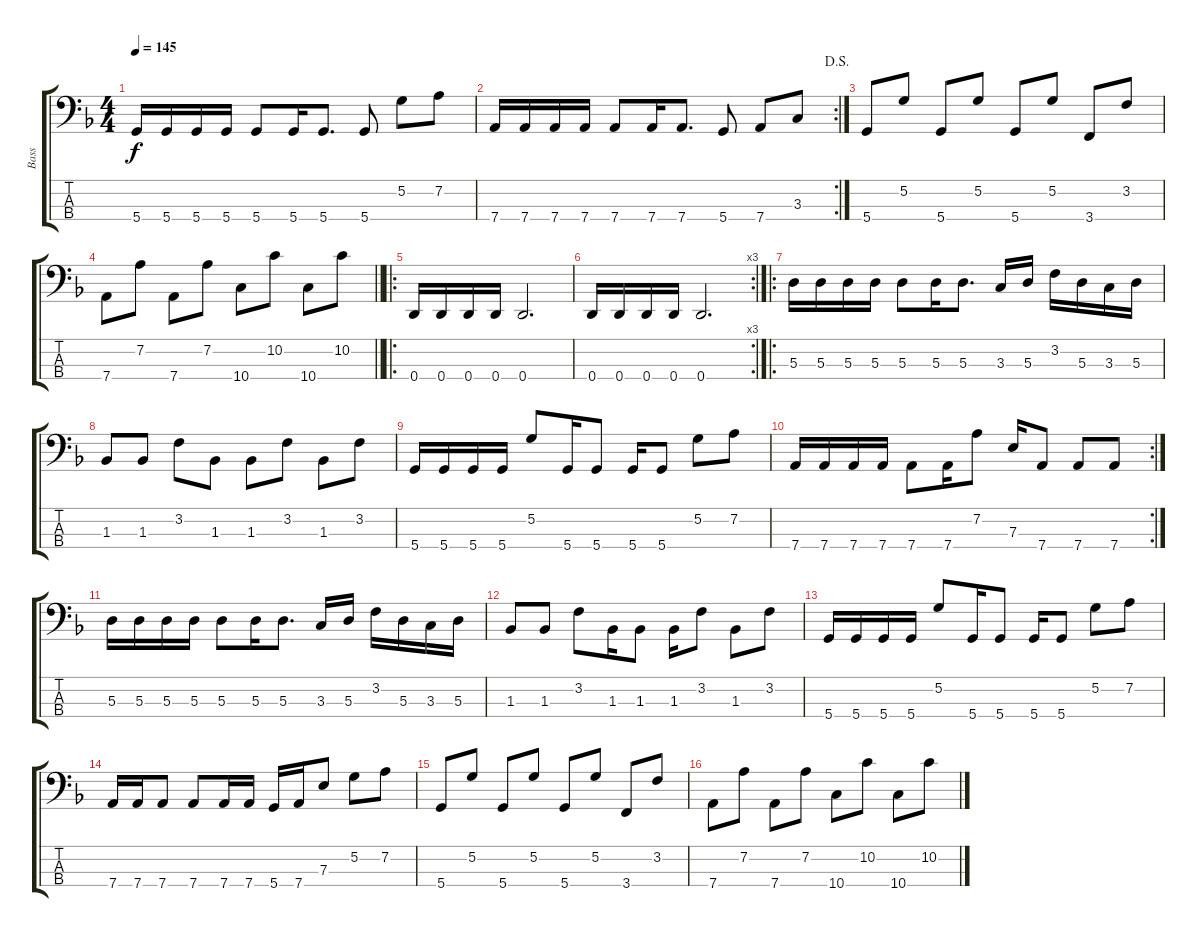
\track ("Bass" "Bass") {instrument electricbassfinger}
\staff {score tabs}
\tuning (G2 D2 A1 D1) {hide}
\ts (4 4)
\tempo 145
\clef f4
\ks f
5.4.16{dy f} 5.4.16 5.4.16 5.4.16 5.4.8 5.4.16 5.4.8{d} 5.4.8 5.2.8 7.2.8 |
\rc 2
\jump dalsegno
7.4.16 7.4.16 7.4.16 7.4.16 7.4.8 7.4.16 7.4.8{d} 5.4.8 7.4.8 3.3.8 |
5.4.8 5.2.8 5.4.8 5.2.8 5.4.8 5.2.8 3.4.8 3.2.8 |
\barLineRight lightlight
7.4.8 7.2.8 7.4.8 7.2.8 10.4.8 10.2.8 10.4.8 10.2.8 |
\ro
0.4.16 0.4.16 0.4.16 0.4.16 0.4.2{d} |
\rc 3
0.4.16 0.4.16 0.4.16 0.4.16 0.4.2{d} |
\ro
5.3.16 5.3.16 5.3.16 5.3.16 5.3.8 5.3.16 5.3.8{d} 3.3.16 5.3.16 3.2.16 5.3.16 3.3.16 5.3.16 |
1.3.8 1.3.8 3.2.8 1.3.8 1.3.8 3.2.8 1.3.8 3.2.8 |
5.4.16 5.4.16 5.4.16 5.4.16 5.2.8 5.4.16 5.4.8 5.4.16 5.4.8 5.2.8 7.2.8 |
\rc 2
7.4.16 7.4.16 7.4.16 7.4.16 7.4.8 7.4.16 7.2.8 7.3.16 7.4.8 7.4.8 7.4.8 |
5.3.16 5.3.16 5.3.16 5.3.16 5.3.8 5.3.16 5.3.8{d} 3.3.16 5.3.16 3.2.16 5.3.16 3.3.16 5.3.16 |
1.3.8 1.3.8 3.2.8 1.3.16 1.3.8 1.3.16 3.2.8 1.3.8 3.2.8 |
5.4.16 5.4.16 5.4.16 5.4.16 5.2.8 5.4.16 5.4.8 5.4.16 5.4.8 5.2.8 7.2.8 |
7.4.16 7.4.16 7.4.8 7.4.8 7.4.16 7.4.16 5.4.16 7.4.16 7.3.8 5.2.8 7.2.8 |
5.4.8 5.2.8 5.4.8 5.2.8 5.4.8 5.2.8 3.4.8 3.2.8 |
7.4.8 7.2.8 7.4.8 7.2.8 10.4.8 10.2.8 10.4.8 10.2.8
